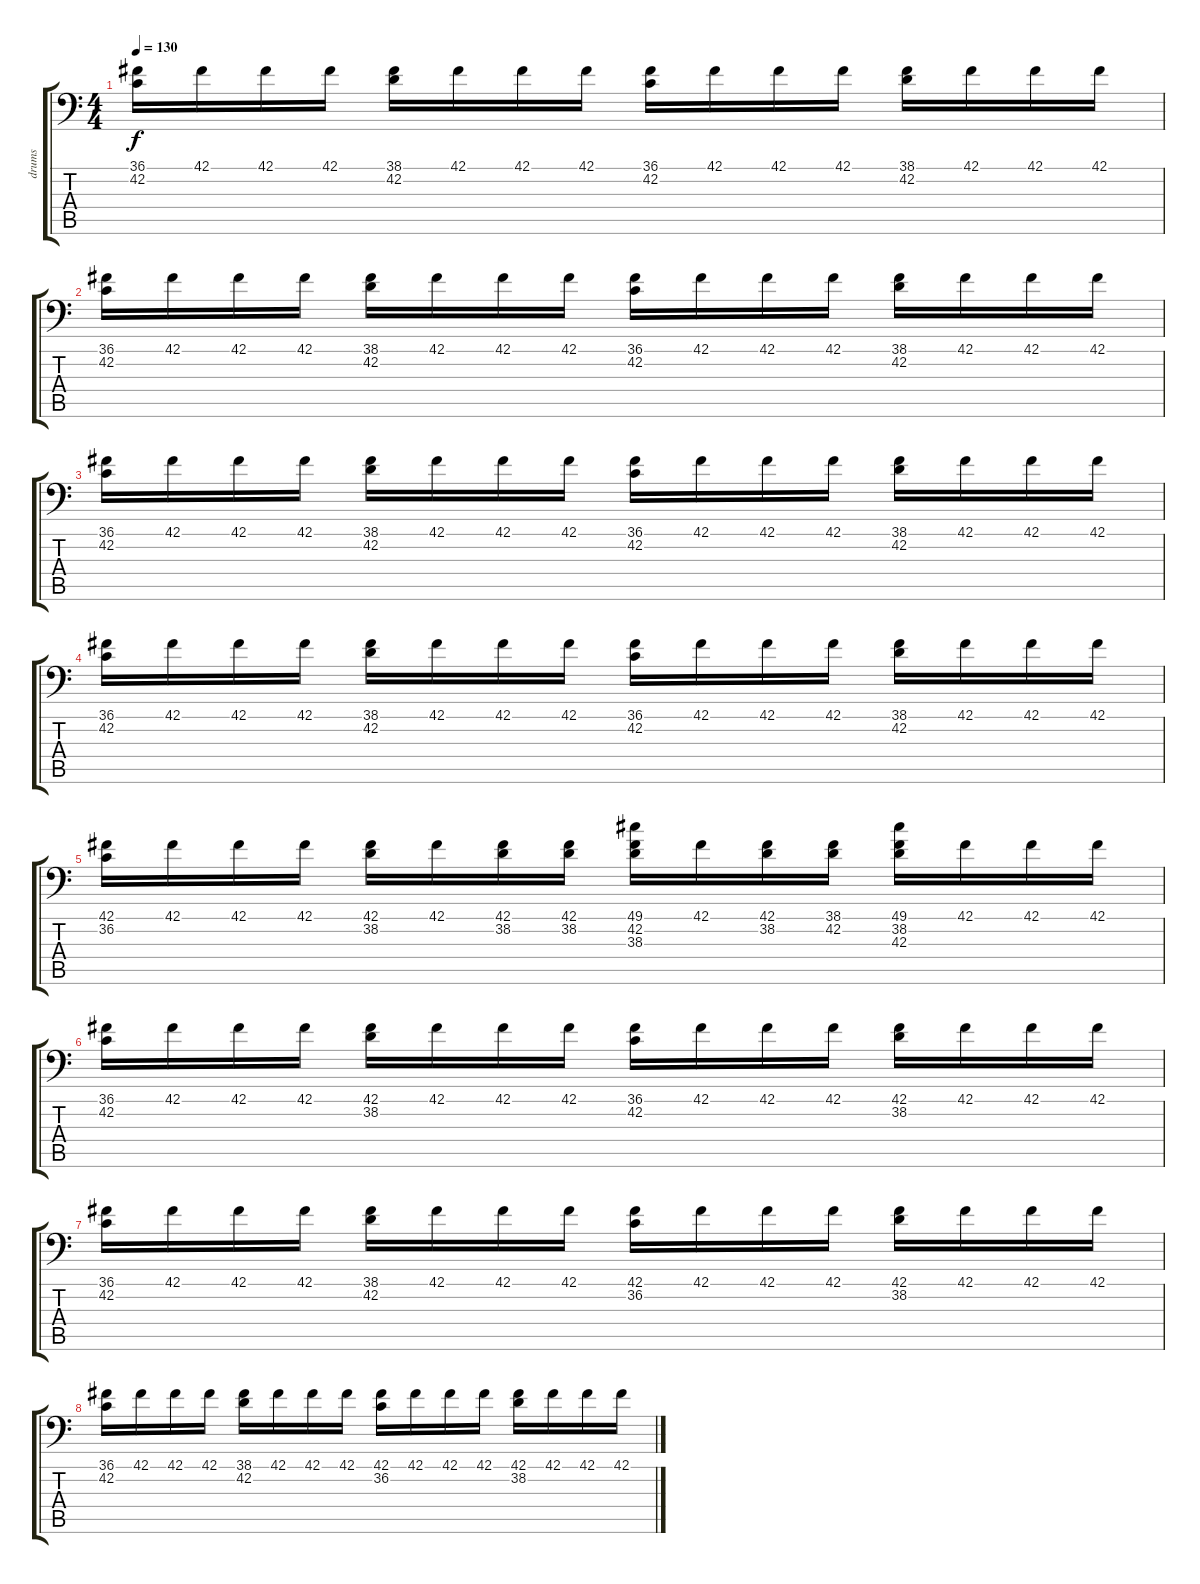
\track ("drums" "drums") {solo instrument acousticgrandpiano}
\staff {score tabs}
\tuning (C-1 C-1 C-1 C-1 C-1 C-1) {hide}
\ts (4 4)
\tempo 130
\clef f4
\ks c
(36.1 42.2).16{dy f} 42.1.16 42.1.16 42.1.16 (38.1 42.2).16 42.1.16 42.1.16 42.1.16 (36.1 42.2).16 42.1.16 42.1.16 42.1.16 (38.1 42.2).16 42.1.16 42.1.16 42.1.16 |
(36.1 42.2).16 42.1.16 42.1.16 42.1.16 (38.1 42.2).16 42.1.16 42.1.16 42.1.16 (36.1 42.2).16 42.1.16 42.1.16 42.1.16 (38.1 42.2).16 42.1.16 42.1.16 42.1.16 |
(36.1 42.2).16 42.1.16 42.1.16 42.1.16 (38.1 42.2).16 42.1.16 42.1.16 42.1.16 (36.1 42.2).16 42.1.16 42.1.16 42.1.16 (38.1 42.2).16 42.1.16 42.1.16 42.1.16 |
(36.1 42.2).16 42.1.16 42.1.16 42.1.16 (38.1 42.2).16 42.1.16 42.1.16 42.1.16 (36.1 42.2).16 42.1.16 42.1.16 42.1.16 (38.1 42.2).16 42.1.16 42.1.16 42.1.16 |
(42.1 36.2).16 42.1.16 42.1.16 42.1.16 (42.1 38.2).16 42.1.16 (42.1 38.2).16 (42.1 38.2).16 (49.1 42.2 38.3).16 42.1.16 (42.1 38.2).16 (38.1 42.2).16 (49.1 38.2 42.3).16 42.1.16 42.1.16 42.1.16 |
(36.1 42.2).16 42.1.16 42.1.16 42.1.16 (42.1 38.2).16 42.1.16 42.1.16 42.1.16 (36.1 42.2).16 42.1.16 42.1.16 42.1.16 (42.1 38.2).16 42.1.16 42.1.16 42.1.16 |
(36.1 42.2).16 42.1.16 42.1.16 42.1.16 (38.1 42.2).16 42.1.16 42.1.16 42.1.16 (42.1 36.2).16 42.1.16 42.1.16 42.1.16 (42.1 38.2).16 42.1.16 42.1.16 42.1.16 |
(36.1 42.2).16 42.1.16 42.1.16 42.1.16 (38.1 42.2).16 42.1.16 42.1.16 42.1.16 (42.1 36.2).16 42.1.16 42.1.16 42.1.16 (42.1 38.2).16 42.1.16 42.1.16 42.1.16
